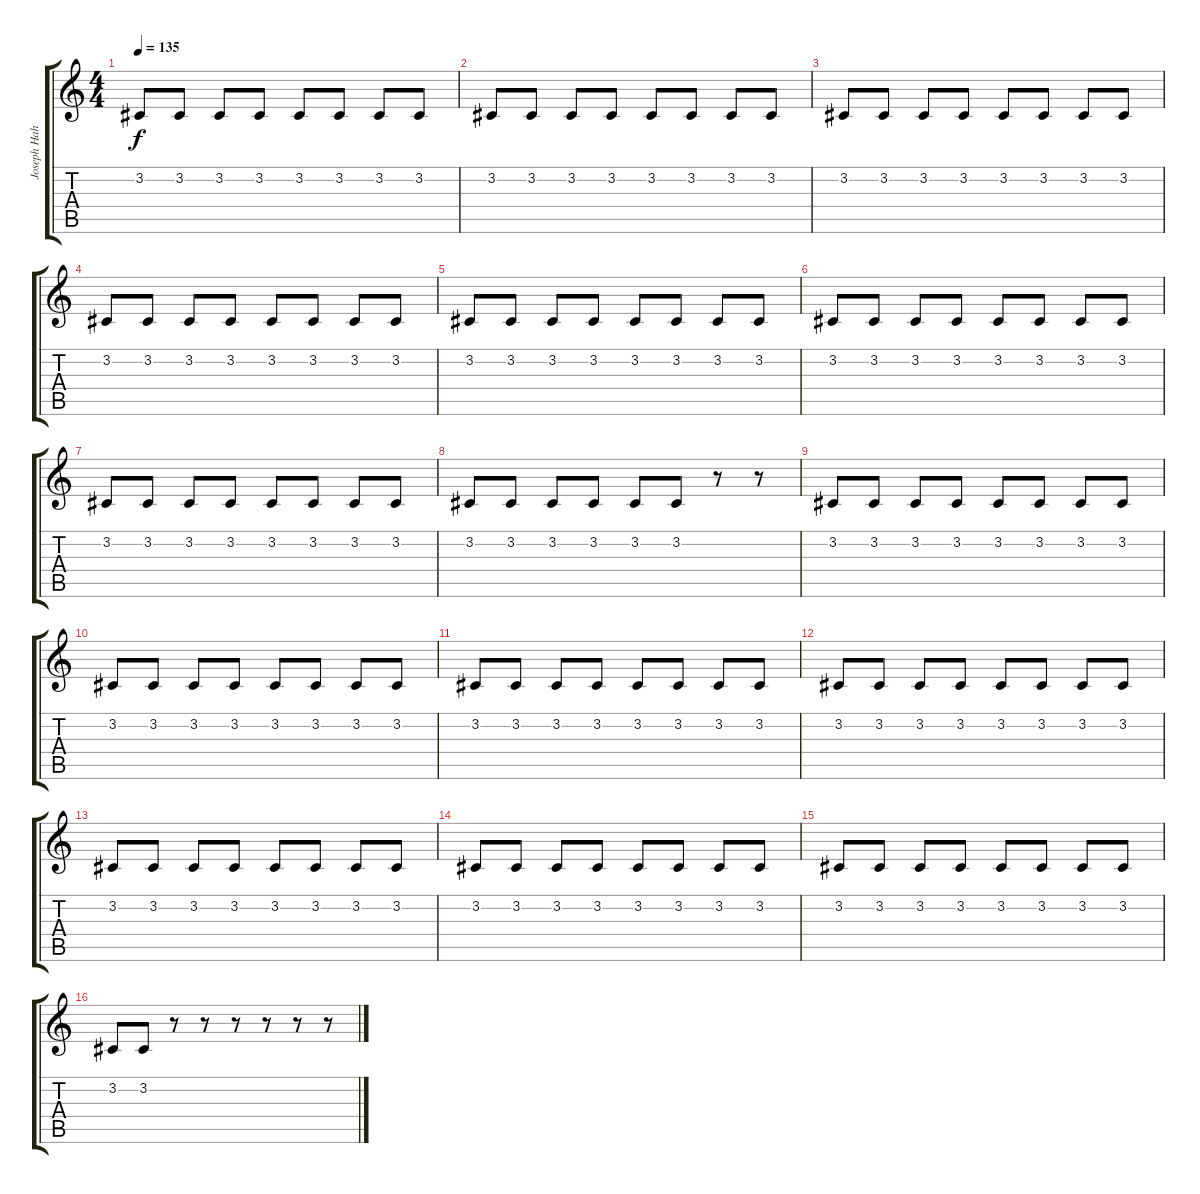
\track ("Joseph Hahn (Sampler)" "Joseph Hah") {instrument lead8bassandlead}
\staff {score tabs}
\tuning (Eb4 Bb3 Gb3 Db3 Ab2 Db2) {hide}
\ts (4 4)
\tempo 135
\clef g2
\ks c
3.2.8{dy f} 3.2.8 3.2.8 3.2.8 3.2.8 3.2.8 3.2.8 3.2.8 |
3.2.8 3.2.8 3.2.8 3.2.8 3.2.8 3.2.8 3.2.8 3.2.8 |
3.2.8 3.2.8 3.2.8 3.2.8 3.2.8 3.2.8 3.2.8 3.2.8 |
3.2.8 3.2.8 3.2.8 3.2.8 3.2.8 3.2.8 3.2.8 3.2.8 |
3.2.8 3.2.8 3.2.8 3.2.8 3.2.8 3.2.8 3.2.8 3.2.8 |
3.2.8 3.2.8 3.2.8 3.2.8 3.2.8 3.2.8 3.2.8 3.2.8 |
3.2.8 3.2.8 3.2.8 3.2.8 3.2.8 3.2.8 3.2.8 3.2.8 |
3.2.8 3.2.8 3.2.8 3.2.8 3.2.8 3.2.8 r.8 r.8 |
3.2.8 3.2.8 3.2.8 3.2.8 3.2.8 3.2.8 3.2.8 3.2.8 |
3.2.8 3.2.8 3.2.8 3.2.8 3.2.8 3.2.8 3.2.8 3.2.8 |
3.2.8 3.2.8 3.2.8 3.2.8 3.2.8 3.2.8 3.2.8 3.2.8 |
3.2.8 3.2.8 3.2.8 3.2.8 3.2.8 3.2.8 3.2.8 3.2.8 |
3.2.8 3.2.8 3.2.8 3.2.8 3.2.8 3.2.8 3.2.8 3.2.8 |
3.2.8 3.2.8 3.2.8 3.2.8 3.2.8 3.2.8 3.2.8 3.2.8 |
3.2.8 3.2.8 3.2.8 3.2.8 3.2.8 3.2.8 3.2.8 3.2.8 |
3.2.8 3.2.8 r.8 r.8 r.8 r.8 r.8 r.8
